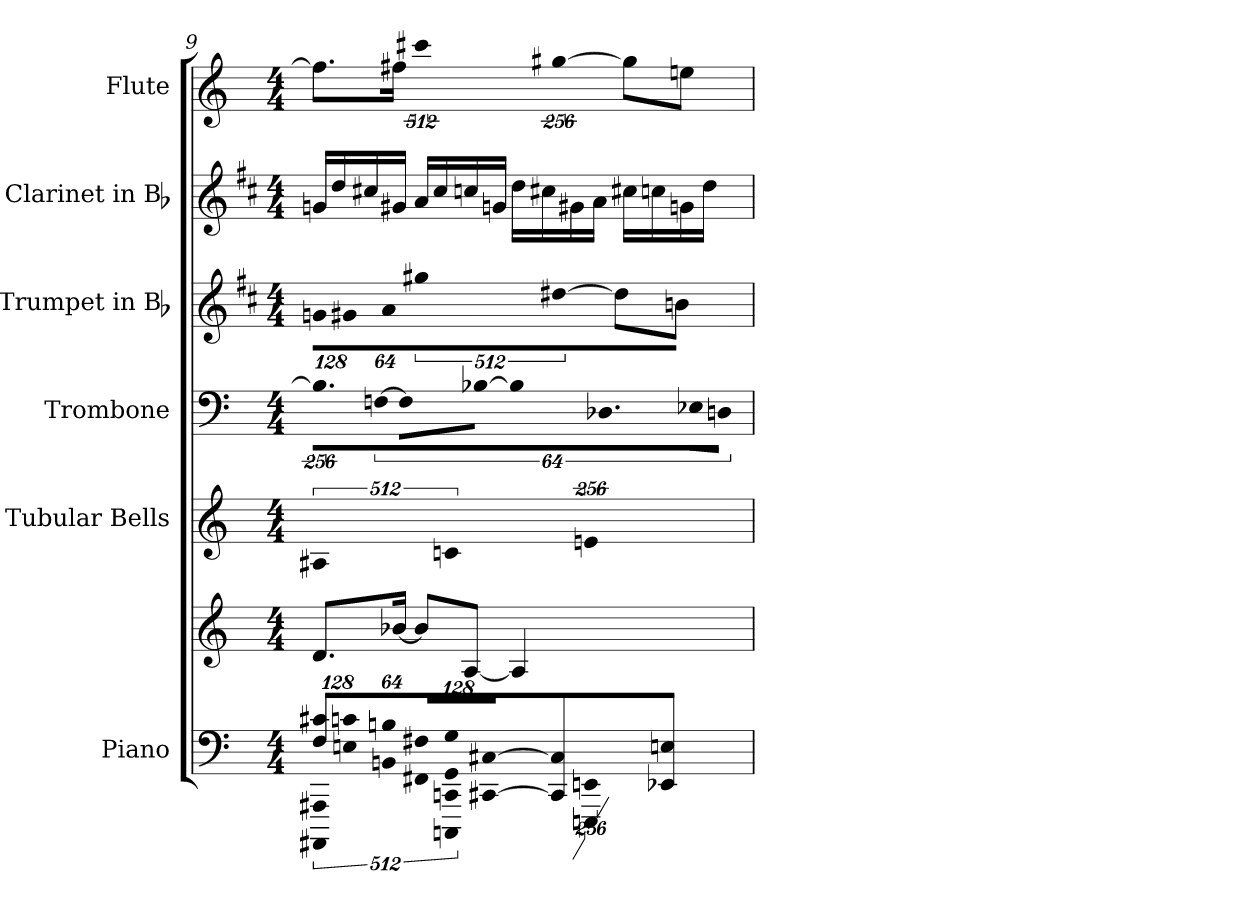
**kern	**kern	**kern	**kern	**kern	**kern	**kern
*part6	*part6	*part5	*part4	*part3	*part2	*part1
*staff7	*staff6	*staff5	*staff4	*staff3	*staff2	*staff1
*I"Piano	*	*I"Tubular Bells	*I"Trombone	*I"Trumpet in Bb	*I"Clarinet in Bb	*I"Flute
*I'Pno.	*	*I'Tub. B.	*I'Tbn.	*I'Tpt.	*I'Cl.	*I'Fl.
*clefF4	*clefG2	*clefG2	*clefF4	*clefG2	*clefG2	*clefG2
*	*	*	*	*ITrd1c2	*ITrd1c2	*
*k[]	*k[]	*k[]	*k[]	*k[]	*k[]	*k[]
*C:	*C:	*C:	*C:	*C:	*C:	*C:
*M4/4	*M4/4	*M4/4	*M4/4	*M4/4	*M4/4	*M4/4
*Xbrackettup	*	*	*	*	*	*
=9	=9	=9	=9	=9	=9	=9
!LO:N:vis=8	!	!	!	!	!	!
*^	*	*	*	*	*	*
*	*brackettup	*	*	*	*	*	*
!	!LO:N:vis=2	!	!LO:N:vis=2	!LO:N:vis=8.	!	!	!
*	*	*	*	*	*Xbrackettup	*	*
!	!	!	!	!	!LO:N:vis=8	!	!
1024%85Fi/ 1024%85c#XiL	1024%341AAAA#Xi\ 1024%341AAA#Xi	8.di/L	1024%341A#Xi/	1024%153Bi\L]	1024%85fni/L	16fni/LL	8.ff#i\L]
.	.	.	.	.	.	16cci/	.
!LO:N:vis=8	!	!	!	!	!LO:N:vis=8	!	!
1024%85Eni\ 1024%85cni	.	.	.	.	1024%85f#Xi/	.	.
.	.	.	.	.	.	16bni/	.
!	!	!	!	!LO:N:vis=16	!	!	!
.	.	.	.	[>1024%51Fni\Jk	.	.	.
!LO:N:vis=8	!	!	!	!	!LO:N:vis=8	!	!
512%43BBni\ 512%43BniJ	.	.	.	.	512%43gi/J	.	.
.	.	[<16b-Xi/Jk	.	.	.	16f#Xi/JJ	16ff#Xi\Jk
!	!	!	!	!LO:N:vis=8	!	!	!
.	.	.	.	1024%103Fi\L]	.	.	.
*Xbrackettup	*	*	*	*	*	*	*
!LO:N:vis=8	!	!	!	!	!	!	!
*	*	*	*	*	*brackettup	*	*
!	!	!	!	!	!LO:N:vis=2	!	!LO:N:vis=2
1024%85FF#Xi/ 1024%85F#XiL	.	8b-i/L]	.	.	1024%341ff#Xi\	16gi/LL	1024%341ccc#Xi\
!	!	!	!	!LO:N:vis=8	!	!	!
.	.	.	.	[>512%51B-Xi\J	.	.	.
.	.	.	.	.	.	16bi/	.
!LO:N:vis=8	!LO:N:vis=2	!	!LO:N:vis=2	!	!	!	!
1024%85GGi/ 1024%85Gi	1024%341CCCni\ 1024%341CCni	.	1024%341cni/	.	.	.	.
.	.	[<8Ai/J	.	.	.	16b-Xi/	.
!	!	!	!	!LO:N:vis=4	!	!	!
.	.	.	.	1024%205B-i\]	.	.	.
!LO:N:vis=8	!	!	!	!	!	!	!
[<512%43CC#Xi/ [>512%43C#XiJ	.	.	.	.	.	.	.
.	.	.	.	.	.	16fni/JJ	.
4CC#i/] 4C#i]	.	4Ai/]	.	.	.	16cci\LL	.
.	.	.	.	.	.	16bni\	.
!	!	!	!	!	!LO:N:vis=4	!	!LO:N:vis=4
.	.	.	.	.	[>1024%171cc#Xi\	.	[>1024%171gg#Xi\
!	!	!	!	!LO:N:vis=4.	!	!	!
.	.	.	.	1024%307D-Xi\	.	.	.
.	.	.	.	.	.	16f#Xi\	.
!	!LO:N:vis=2	!	!LO:N:vis=2	!	!	!	!
.	512%171EEEni\ 512%171EEni	.	512%171eni/	.	.	.	.
.	.	.	.	.	.	16gi\JJ	.
4EE-Xi/ 4Eni	.	4ryy	.	.	8cc#i\L]	16bni\LL	8gg#i\L]
.	.	.	.	.	.	16b-Xi\	.
.	.	.	.	.	8ani\J	16fni\	8eeni\J
!	!	!	!	!LO:N:vis=16	!	!	!
.	.	.	.	1024%51E-Xi\LL	.	.	.
.	.	.	.	.	.	16cci\JJ	.
!	!	!	!	!LO:N:vis=16	!	!	!
.	.	.	.	256%13Dni\JJ	.	.	.
*v	*v	*	*	*	*	*	*
=	=	=	=	=	=	=
*-	*-	*-	*-	*-	*-	*-
